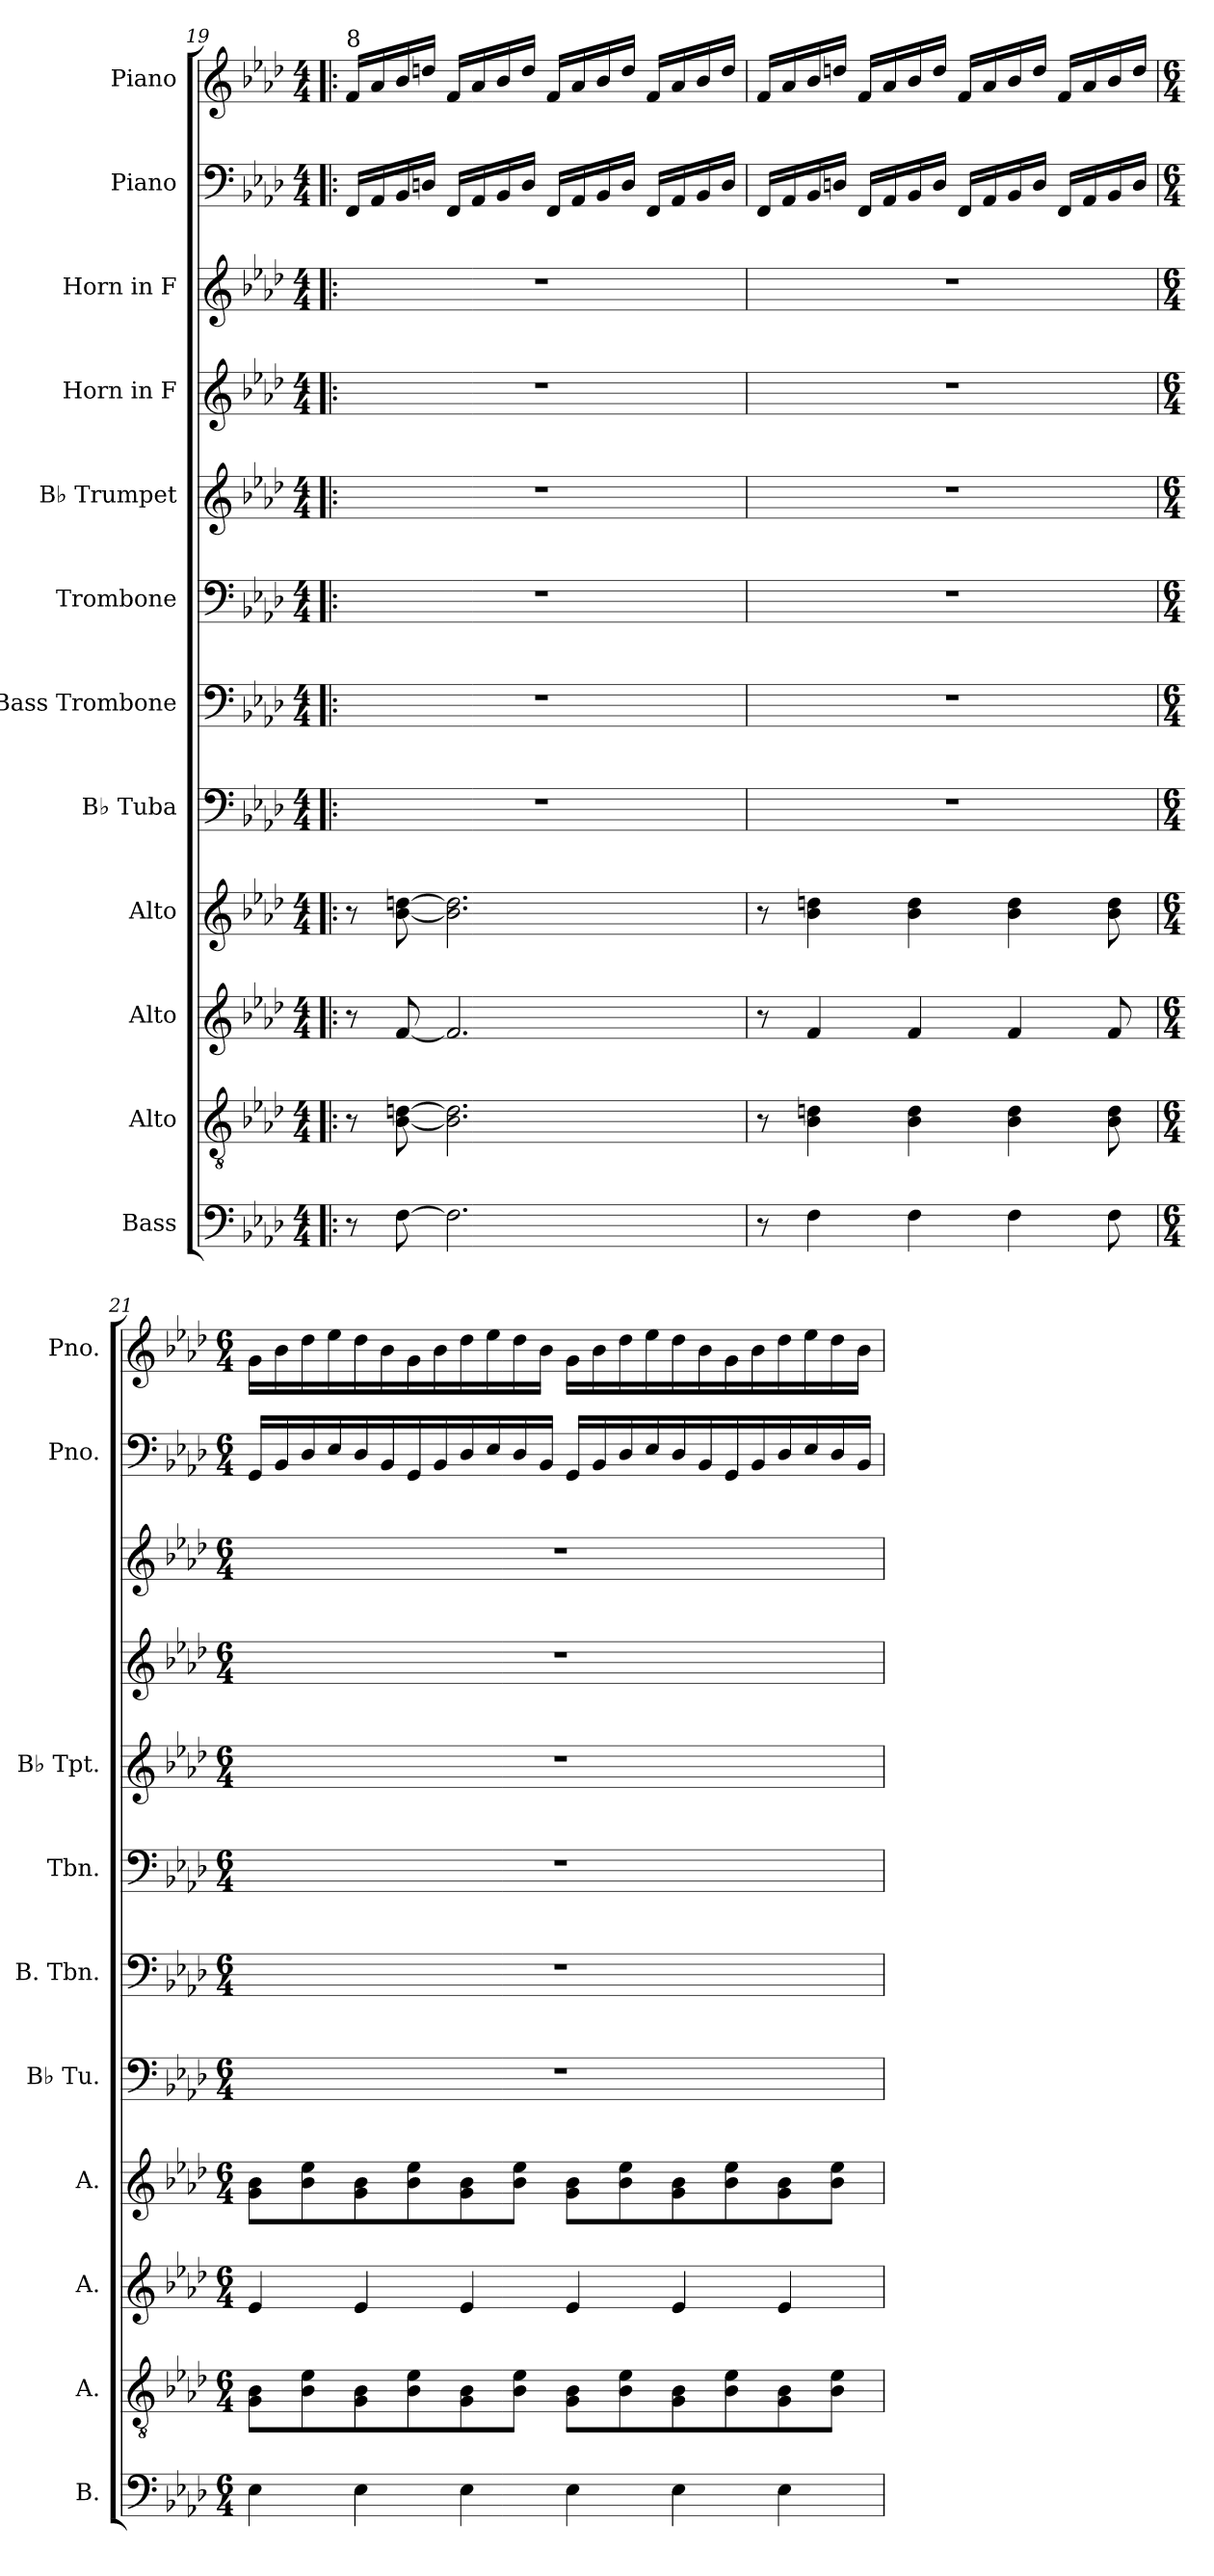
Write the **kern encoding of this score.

**kern	**kern	**kern	**kern	**kern	**kern	**kern	**kern	**kern	**kern	**kern	**kern
*part12	*part11	*part10	*part9	*part8	*part7	*part6	*part5	*part4	*part3	*part2	*part1
*staff12	*staff11	*staff10	*staff9	*staff8	*staff7	*staff6	*staff5	*staff4	*staff3	*staff2	*staff1
*I"Bass	*I"Alto	*I"Alto	*I"Alto	*I"B♭ Tuba	*I"Bass Trombone	*I"Trombone	*I"B♭ Trumpet	*I"Horn in F	*I"Horn in F	*I"Piano	*I"Piano
*I'B.	*I'A.	*I'A.	*I'A.	*I'B♭ Tu.	*I'B. Tbn.	*I'Tbn.	*I'B♭ Tpt.	*	*	*I'Pno.	*I'Pno.
*clefF4	*clefGv2	*clefG2	*clefG2	*clefF4	*clefF4	*clefF4	*clefG2	*clefG2	*clefG2	*clefF4	*clefG2
*	*	*	*	*	*	*	*ITrd1c2	*ITrd4c7	*ITrd4c7	*	*
*k[b-e-a-d-]	*k[b-e-a-d-]	*k[b-e-a-d-]	*k[b-e-a-d-]	*k[b-e-a-d-]	*k[b-e-a-d-]	*k[b-e-a-d-]	*k[b-e-a-d-g-c-]	*k[b-e-a-d-g-]	*k[b-e-a-d-g-]	*k[b-e-a-d-]	*k[b-e-a-d-]
*M4/4	*M4/4	*M4/4	*M4/4	*M4/4	*M4/4	*M4/4	*M4/4	*M4/4	*M4/4	*M4/4	*M4/4
=19!|:	=19!|:	=19!|:	=19!|:	=19!|:	=19!|:	=19!|:	=19!|:	=19!|:	=19!|:	=19!|:	=19!|:
!	!	!	!	!	!	!	!	!	!	!	!LO:TX:a:t=8
8r	8r	8r	8r	1r	1r	1r	1r	1r	1r	16FF/LL	16f/LL
.	.	.	.	.	.	.	.	.	.	16AA-/	16a-/
[8F\	[8B-\ [8dn\	[8f/	[8b-\ [8ddn\	.	.	.	.	.	.	16BB-/	16b-/
.	.	.	.	.	.	.	.	.	.	16Dn/JJ	16ddn/JJ
2.F\]	2.B-\] 2.d\]	2.f/]	2.b-\] 2.dd\]	.	.	.	.	.	.	16FF/LL	16f/LL
.	.	.	.	.	.	.	.	.	.	16AA-/	16a-/
.	.	.	.	.	.	.	.	.	.	16BB-/	16b-/
.	.	.	.	.	.	.	.	.	.	16D/JJ	16dd/JJ
.	.	.	.	.	.	.	.	.	.	16FF/LL	16f/LL
.	.	.	.	.	.	.	.	.	.	16AA-/	16a-/
.	.	.	.	.	.	.	.	.	.	16BB-/	16b-/
.	.	.	.	.	.	.	.	.	.	16D/JJ	16dd/JJ
.	.	.	.	.	.	.	.	.	.	16FF/LL	16f/LL
.	.	.	.	.	.	.	.	.	.	16AA-/	16a-/
.	.	.	.	.	.	.	.	.	.	16BB-/	16b-/
.	.	.	.	.	.	.	.	.	.	16D/JJ	16dd/JJ
!!LO:PB:g=z
=20	=20	=20	=20	=20	=20	=20	=20	=20	=20	=20	=20
8r	8r	8r	8r	1r	1r	1r	1r	1r	1r	16FF/LL	16f/LL
.	.	.	.	.	.	.	.	.	.	16AA-/	16a-/
4F\	4B-\ 4dn\	4f/	4b-\ 4ddn\	.	.	.	.	.	.	16BB-/	16b-/
.	.	.	.	.	.	.	.	.	.	16Dn/JJ	16ddn/JJ
.	.	.	.	.	.	.	.	.	.	16FF/LL	16f/LL
.	.	.	.	.	.	.	.	.	.	16AA-/	16a-/
4F\	4B-\ 4d\	4f/	4b-\ 4dd\	.	.	.	.	.	.	16BB-/	16b-/
.	.	.	.	.	.	.	.	.	.	16D/JJ	16dd/JJ
.	.	.	.	.	.	.	.	.	.	16FF/LL	16f/LL
.	.	.	.	.	.	.	.	.	.	16AA-/	16a-/
4F\	4B-\ 4d\	4f/	4b-\ 4dd\	.	.	.	.	.	.	16BB-/	16b-/
.	.	.	.	.	.	.	.	.	.	16D/JJ	16dd/JJ
.	.	.	.	.	.	.	.	.	.	16FF/LL	16f/LL
.	.	.	.	.	.	.	.	.	.	16AA-/	16a-/
8F\	8B-\ 8d\	8f/	8b-\ 8dd\	.	.	.	.	.	.	16BB-/	16b-/
.	.	.	.	.	.	.	.	.	.	16D/JJ	16dd/JJ
=21	=21	=21	=21	=21	=21	=21	=21	=21	=21	=21	=21
*M6/4	*M6/4	*M6/4	*M6/4	*M6/4	*M6/4	*M6/4	*M6/4	*M6/4	*M6/4	*M6/4	*M6/4
4E-\	8G\ 8B-\L	4e-/	8g\ 8b-\L	1.r	1.r	1.r	1.r	1.r	1.r	16GG/LL	16g\LL
.	.	.	.	.	.	.	.	.	.	16BB-/	16b-\
.	8B-\ 8e-\	.	8b-\ 8ee-\	.	.	.	.	.	.	16D-/	16dd-\
.	.	.	.	.	.	.	.	.	.	16E-/	16ee-\
4E-\	8G\ 8B-\	4e-/	8g\ 8b-\	.	.	.	.	.	.	16D-/	16dd-\
.	.	.	.	.	.	.	.	.	.	16BB-/	16b-\
.	8B-\ 8e-\	.	8b-\ 8ee-\	.	.	.	.	.	.	16GG/	16g\
.	.	.	.	.	.	.	.	.	.	16BB-/	16b-\
4E-\	8G\ 8B-\	4e-/	8g\ 8b-\	.	.	.	.	.	.	16D-/	16dd-\
.	.	.	.	.	.	.	.	.	.	16E-/	16ee-\
.	8B-\ 8e-\J	.	8b-\ 8ee-\J	.	.	.	.	.	.	16D-/	16dd-\
.	.	.	.	.	.	.	.	.	.	16BB-/JJ	16b-\JJ
4E-\	8G\ 8B-\L	4e-/	8g\ 8b-\L	.	.	.	.	.	.	16GG/LL	16g\LL
.	.	.	.	.	.	.	.	.	.	16BB-/	16b-\
.	8B-\ 8e-\	.	8b-\ 8ee-\	.	.	.	.	.	.	16D-/	16dd-\
.	.	.	.	.	.	.	.	.	.	16E-/	16ee-\
4E-\	8G\ 8B-\	4e-/	8g\ 8b-\	.	.	.	.	.	.	16D-/	16dd-\
.	.	.	.	.	.	.	.	.	.	16BB-/	16b-\
.	8B-\ 8e-\	.	8b-\ 8ee-\	.	.	.	.	.	.	16GG/	16g\
.	.	.	.	.	.	.	.	.	.	16BB-/	16b-\
4E-\	8G\ 8B-\	4e-/	8g\ 8b-\	.	.	.	.	.	.	16D-/	16dd-\
.	.	.	.	.	.	.	.	.	.	16E-/	16ee-\
.	8B-\ 8e-\J	.	8b-\ 8ee-\J	.	.	.	.	.	.	16D-/	16dd-\
.	.	.	.	.	.	.	.	.	.	16BB-/JJ	16b-\JJ
=	=	=	=	=	=	=	=	=	=	=	=
*-	*-	*-	*-	*-	*-	*-	*-	*-	*-	*-	*-
